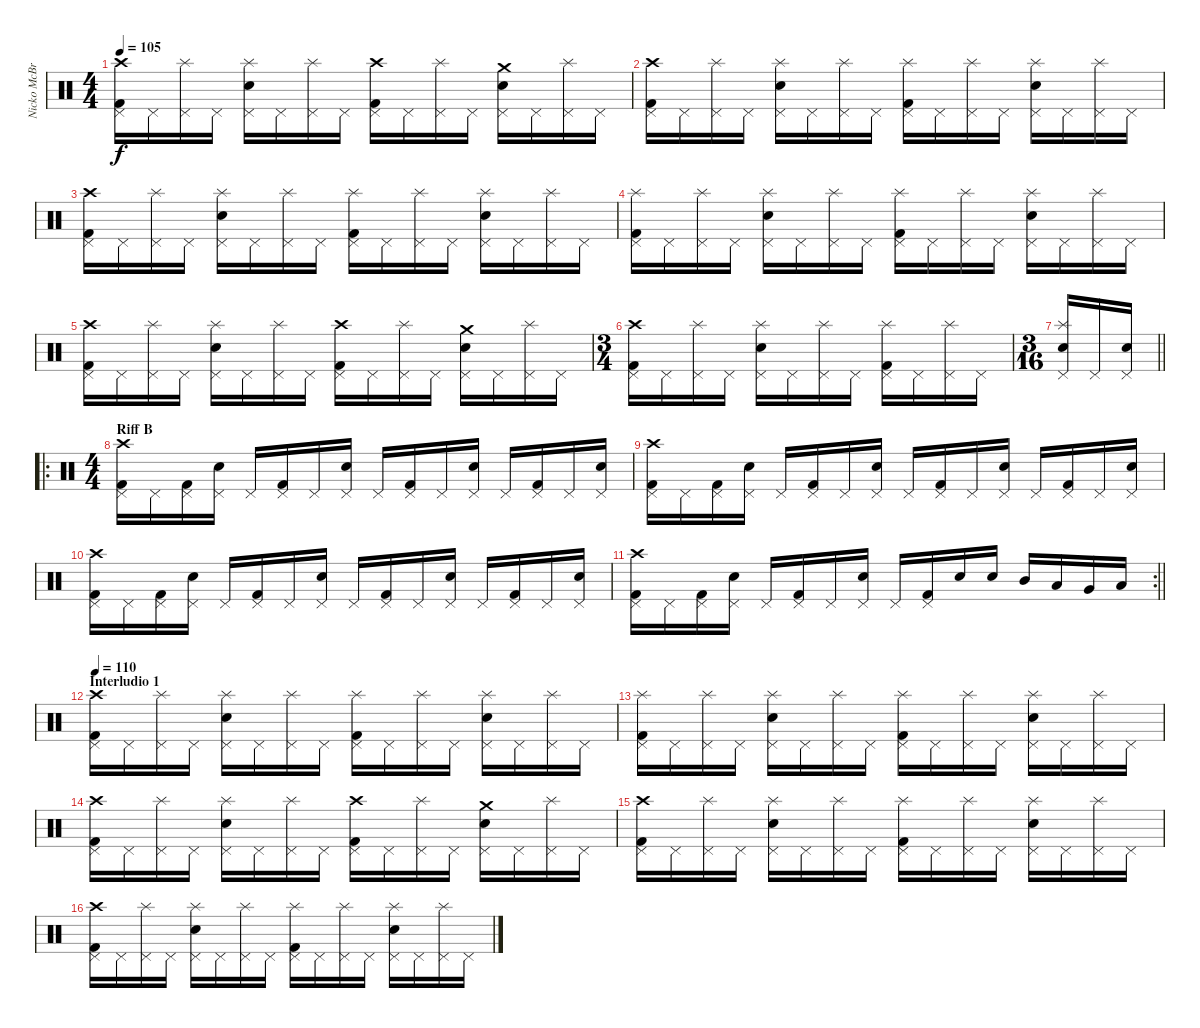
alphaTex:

\track ("Nicko McBrain" "Nicko McBr") {instrument percussion}
\staff {score}
\articulation defaults
\ts (4 4)
\tempo 105
\clef neutral
\ks c
("Kick (hit) 2" "Pedal Hi-Hat (hit)" "Crash high (hit)").16{dy f} "Pedal Hi-Hat (hit)".16 ("Pedal Hi-Hat (hit)" "Splash (hit)").16 "Pedal Hi-Hat (hit)".16 ("Snare (hit) 2" "Pedal Hi-Hat (hit)" "Splash (hit)").16 "Pedal Hi-Hat (hit)".16 ("Pedal Hi-Hat (hit)" "Splash (hit)").16 "Pedal Hi-Hat (hit)".16 ("Kick (hit) 2" "Pedal Hi-Hat (hit)" "Crash high (hit)").16 "Pedal Hi-Hat (hit)".16 ("Pedal Hi-Hat (hit)" "Splash (hit)").16 "Pedal Hi-Hat (hit)".16 ("Snare (hit) 2" "Pedal Hi-Hat (hit)" "Crash medium (hit)").16 "Pedal Hi-Hat (hit)".16 ("Pedal Hi-Hat (hit)" "Splash (hit)").16 "Pedal Hi-Hat (hit)".16 |
("Kick (hit) 2" "Pedal Hi-Hat (hit)" "Crash high (hit)").16 "Pedal Hi-Hat (hit)".16 ("Pedal Hi-Hat (hit)" "Splash (hit)").16 "Pedal Hi-Hat (hit)".16 ("Snare (hit) 2" "Pedal Hi-Hat (hit)" "Splash (hit)").16 "Pedal Hi-Hat (hit)".16 ("Pedal Hi-Hat (hit)" "Splash (hit)").16 "Pedal Hi-Hat (hit)".16 ("Kick (hit) 2" "Pedal Hi-Hat (hit)" "Splash (hit)").16 "Pedal Hi-Hat (hit)".16 ("Pedal Hi-Hat (hit)" "Splash (hit)").16 "Pedal Hi-Hat (hit)".16 ("Snare (hit) 2" "Pedal Hi-Hat (hit)" "Splash (hit)").16 "Pedal Hi-Hat (hit)".16 ("Pedal Hi-Hat (hit)" "Splash (hit)").16 "Pedal Hi-Hat (hit)".16 |
("Kick (hit) 2" "Pedal Hi-Hat (hit)" "Crash high (hit)").16 "Pedal Hi-Hat (hit)".16 ("Pedal Hi-Hat (hit)" "Splash (hit)").16 "Pedal Hi-Hat (hit)".16 ("Snare (hit) 2" "Pedal Hi-Hat (hit)" "Splash (hit)").16 "Pedal Hi-Hat (hit)".16 ("Pedal Hi-Hat (hit)" "Splash (hit)").16 "Pedal Hi-Hat (hit)".16 ("Kick (hit) 2" "Pedal Hi-Hat (hit)" "Splash (hit)").16 "Pedal Hi-Hat (hit)".16 ("Pedal Hi-Hat (hit)" "Splash (hit)").16 "Pedal Hi-Hat (hit)".16 ("Snare (hit) 2" "Pedal Hi-Hat (hit)" "Splash (hit)").16 "Pedal Hi-Hat (hit)".16 ("Pedal Hi-Hat (hit)" "Splash (hit)").16 "Pedal Hi-Hat (hit)".16 |
("Kick (hit) 2" "Pedal Hi-Hat (hit)" "Splash (hit)").16 "Pedal Hi-Hat (hit)".16 ("Pedal Hi-Hat (hit)" "Splash (hit)").16 "Pedal Hi-Hat (hit)".16 ("Snare (hit) 2" "Pedal Hi-Hat (hit)" "Splash (hit)").16 "Pedal Hi-Hat (hit)".16 ("Pedal Hi-Hat (hit)" "Splash (hit)").16 "Pedal Hi-Hat (hit)".16 ("Kick (hit) 2" "Pedal Hi-Hat (hit)" "Splash (hit)").16 "Pedal Hi-Hat (hit)".16 ("Pedal Hi-Hat (hit)" "Splash (hit)").16 "Pedal Hi-Hat (hit)".16 ("Snare (hit) 2" "Pedal Hi-Hat (hit)" "Splash (hit)").16 "Pedal Hi-Hat (hit)".16 ("Pedal Hi-Hat (hit)" "Splash (hit)").16 "Pedal Hi-Hat (hit)".16 |
("Kick (hit) 2" "Pedal Hi-Hat (hit)" "Crash high (hit)").16 "Pedal Hi-Hat (hit)".16 ("Pedal Hi-Hat (hit)" "Splash (hit)").16 "Pedal Hi-Hat (hit)".16 ("Snare (hit) 2" "Pedal Hi-Hat (hit)" "Splash (hit)").16 "Pedal Hi-Hat (hit)".16 ("Pedal Hi-Hat (hit)" "Splash (hit)").16 "Pedal Hi-Hat (hit)".16 ("Kick (hit) 2" "Pedal Hi-Hat (hit)" "Crash high (hit)").16 "Pedal Hi-Hat (hit)".16 ("Pedal Hi-Hat (hit)" "Splash (hit)").16 "Pedal Hi-Hat (hit)".16 ("Snare (hit) 2" "Pedal Hi-Hat (hit)" "Crash medium (hit)").16 "Pedal Hi-Hat (hit)".16 ("Pedal Hi-Hat (hit)" "Splash (hit)").16 "Pedal Hi-Hat (hit)".16 |
\ts (3 4)
("Kick (hit) 2" "Pedal Hi-Hat (hit)" "Crash high (hit)").16 "Pedal Hi-Hat (hit)".16 ("Pedal Hi-Hat (hit)" "Splash (hit)").16 "Pedal Hi-Hat (hit)".16 ("Snare (hit) 2" "Pedal Hi-Hat (hit)" "Splash (hit)").16 "Pedal Hi-Hat (hit)".16 ("Pedal Hi-Hat (hit)" "Splash (hit)").16 "Pedal Hi-Hat (hit)".16 ("Kick (hit) 2" "Pedal Hi-Hat (hit)" "Splash (hit)").16 "Pedal Hi-Hat (hit)".16 ("Pedal Hi-Hat (hit)" "Splash (hit)").16 "Pedal Hi-Hat (hit)".16 |
\ts (3 16)
\barLineRight lightlight
("Snare (hit) 2" "Pedal Hi-Hat (hit)" "Splash (hit)").16 "Pedal Hi-Hat (hit)".16 ("Pedal Hi-Hat (hit)" "Snare (hit) 2").16 |
\ro
\ts (4 4)
\section ("" "Riff B")
("Kick (hit) 2" "Pedal Hi-Hat (hit)" "Crash high (hit)").16 "Pedal Hi-Hat (hit)".16 ("Kick (hit) 2" "Pedal Hi-Hat (hit)").16 ("Snare (hit) 2" "Pedal Hi-Hat (hit)").16 "Pedal Hi-Hat (hit)".16 ("Kick (hit) 2" "Pedal Hi-Hat (hit)").16 "Pedal Hi-Hat (hit)".16 ("Snare (hit) 2" "Pedal Hi-Hat (hit)").16 "Pedal Hi-Hat (hit)".16 ("Kick (hit) 2" "Pedal Hi-Hat (hit)").16 "Pedal Hi-Hat (hit)".16 ("Snare (hit) 2" "Pedal Hi-Hat (hit)").16 "Pedal Hi-Hat (hit)".16 ("Kick (hit) 2" "Pedal Hi-Hat (hit)").16 "Pedal Hi-Hat (hit)".16 ("Snare (hit) 2" "Pedal Hi-Hat (hit)").16 |
("Kick (hit) 2" "Pedal Hi-Hat (hit)" "Crash high (hit)").16 "Pedal Hi-Hat (hit)".16 ("Kick (hit) 2" "Pedal Hi-Hat (hit)").16 ("Snare (hit) 2" "Pedal Hi-Hat (hit)").16 "Pedal Hi-Hat (hit)".16 ("Kick (hit) 2" "Pedal Hi-Hat (hit)").16 "Pedal Hi-Hat (hit)".16 ("Snare (hit) 2" "Pedal Hi-Hat (hit)").16 "Pedal Hi-Hat (hit)".16 ("Kick (hit) 2" "Pedal Hi-Hat (hit)").16 "Pedal Hi-Hat (hit)".16 ("Snare (hit) 2" "Pedal Hi-Hat (hit)").16 "Pedal Hi-Hat (hit)".16 ("Kick (hit) 2" "Pedal Hi-Hat (hit)").16 "Pedal Hi-Hat (hit)".16 ("Snare (hit) 2" "Pedal Hi-Hat (hit)").16 |
("Kick (hit) 2" "Pedal Hi-Hat (hit)" "Crash high (hit)").16 "Pedal Hi-Hat (hit)".16 ("Kick (hit) 2" "Pedal Hi-Hat (hit)").16 ("Snare (hit) 2" "Pedal Hi-Hat (hit)").16 "Pedal Hi-Hat (hit)".16 ("Kick (hit) 2" "Pedal Hi-Hat (hit)").16 "Pedal Hi-Hat (hit)".16 ("Snare (hit) 2" "Pedal Hi-Hat (hit)").16 "Pedal Hi-Hat (hit)".16 ("Kick (hit) 2" "Pedal Hi-Hat (hit)").16 "Pedal Hi-Hat (hit)".16 ("Snare (hit) 2" "Pedal Hi-Hat (hit)").16 "Pedal Hi-Hat (hit)".16 ("Kick (hit) 2" "Pedal Hi-Hat (hit)").16 "Pedal Hi-Hat (hit)".16 ("Snare (hit) 2" "Pedal Hi-Hat (hit)").16 |
\rc 2
\barLineRight lightlight
("Kick (hit) 2" "Pedal Hi-Hat (hit)" "Crash high (hit)").16 "Pedal Hi-Hat (hit)".16 ("Kick (hit) 2" "Pedal Hi-Hat (hit)").16 ("Snare (hit) 2" "Pedal Hi-Hat (hit)").16 "Pedal Hi-Hat (hit)".16 ("Kick (hit) 2" "Pedal Hi-Hat (hit)").16 "Pedal Hi-Hat (hit)".16 ("Snare (hit) 2" "Pedal Hi-Hat (hit)").16 "Pedal Hi-Hat (hit)".16 ("Kick (hit) 2" "Pedal Hi-Hat (hit)").16 "Snare (hit) 2".16 "Snare (hit) 2".16 "Mid Tom (hit)".16 "Low Tom (hit)".16 "Very Low Tom (hit)".16 "Low Floor Tom (hit)".16 |
\section ("" "Interludio 1")
\tempo 110
("Kick (hit) 2" "Pedal Hi-Hat (hit)" "Crash high (hit)").16 "Pedal Hi-Hat (hit)".16 ("Pedal Hi-Hat (hit)" "Splash (hit)").16 "Pedal Hi-Hat (hit)".16 ("Snare (hit) 2" "Pedal Hi-Hat (hit)" "Splash (hit)").16 "Pedal Hi-Hat (hit)".16 ("Pedal Hi-Hat (hit)" "Splash (hit)").16 "Pedal Hi-Hat (hit)".16 ("Kick (hit) 2" "Pedal Hi-Hat (hit)" "Splash (hit)").16 "Pedal Hi-Hat (hit)".16 ("Pedal Hi-Hat (hit)" "Splash (hit)").16 "Pedal Hi-Hat (hit)".16 ("Snare (hit) 2" "Pedal Hi-Hat (hit)" "Splash (hit)").16 "Pedal Hi-Hat (hit)".16 ("Pedal Hi-Hat (hit)" "Splash (hit)").16 "Pedal Hi-Hat (hit)".16 |
("Kick (hit) 2" "Pedal Hi-Hat (hit)" "Splash (hit)").16 "Pedal Hi-Hat (hit)".16 ("Pedal Hi-Hat (hit)" "Splash (hit)").16 "Pedal Hi-Hat (hit)".16 ("Snare (hit) 2" "Pedal Hi-Hat (hit)" "Splash (hit)").16 "Pedal Hi-Hat (hit)".16 ("Pedal Hi-Hat (hit)" "Splash (hit)").16 "Pedal Hi-Hat (hit)".16 ("Kick (hit) 2" "Pedal Hi-Hat (hit)" "Splash (hit)").16 "Pedal Hi-Hat (hit)".16 ("Pedal Hi-Hat (hit)" "Splash (hit)").16 "Pedal Hi-Hat (hit)".16 ("Snare (hit) 2" "Pedal Hi-Hat (hit)" "Splash (hit)").16 "Pedal Hi-Hat (hit)".16 ("Pedal Hi-Hat (hit)" "Splash (hit)").16 "Pedal Hi-Hat (hit)".16 |
("Kick (hit) 2" "Pedal Hi-Hat (hit)" "Crash high (hit)").16 "Pedal Hi-Hat (hit)".16 ("Pedal Hi-Hat (hit)" "Splash (hit)").16 "Pedal Hi-Hat (hit)".16 ("Snare (hit) 2" "Pedal Hi-Hat (hit)" "Splash (hit)").16 "Pedal Hi-Hat (hit)".16 ("Pedal Hi-Hat (hit)" "Splash (hit)").16 "Pedal Hi-Hat (hit)".16 ("Kick (hit) 2" "Pedal Hi-Hat (hit)" "Crash high (hit)").16 "Pedal Hi-Hat (hit)".16 ("Pedal Hi-Hat (hit)" "Splash (hit)").16 "Pedal Hi-Hat (hit)".16 ("Snare (hit) 2" "Pedal Hi-Hat (hit)" "Crash medium (hit)").16 "Pedal Hi-Hat (hit)".16 ("Pedal Hi-Hat (hit)" "Splash (hit)").16 "Pedal Hi-Hat (hit)".16 |
("Kick (hit) 2" "Pedal Hi-Hat (hit)" "Crash high (hit)").16 "Pedal Hi-Hat (hit)".16 ("Pedal Hi-Hat (hit)" "Splash (hit)").16 "Pedal Hi-Hat (hit)".16 ("Snare (hit) 2" "Pedal Hi-Hat (hit)" "Splash (hit)").16 "Pedal Hi-Hat (hit)".16 ("Pedal Hi-Hat (hit)" "Splash (hit)").16 "Pedal Hi-Hat (hit)".16 ("Kick (hit) 2" "Pedal Hi-Hat (hit)" "Splash (hit)").16 "Pedal Hi-Hat (hit)".16 ("Pedal Hi-Hat (hit)" "Splash (hit)").16 "Pedal Hi-Hat (hit)".16 ("Snare (hit) 2" "Pedal Hi-Hat (hit)" "Splash (hit)").16 "Pedal Hi-Hat (hit)".16 ("Pedal Hi-Hat (hit)" "Splash (hit)").16 "Pedal Hi-Hat (hit)".16 |
("Kick (hit) 2" "Pedal Hi-Hat (hit)" "Crash high (hit)").16 "Pedal Hi-Hat (hit)".16 ("Pedal Hi-Hat (hit)" "Splash (hit)").16 "Pedal Hi-Hat (hit)".16 ("Snare (hit) 2" "Pedal Hi-Hat (hit)" "Splash (hit)").16 "Pedal Hi-Hat (hit)".16 ("Pedal Hi-Hat (hit)" "Splash (hit)").16 "Pedal Hi-Hat (hit)".16 ("Kick (hit) 2" "Pedal Hi-Hat (hit)" "Splash (hit)").16 "Pedal Hi-Hat (hit)".16 ("Pedal Hi-Hat (hit)" "Splash (hit)").16 "Pedal Hi-Hat (hit)".16 ("Snare (hit) 2" "Pedal Hi-Hat (hit)" "Splash (hit)").16 "Pedal Hi-Hat (hit)".16 ("Pedal Hi-Hat (hit)" "Splash (hit)").16 "Pedal Hi-Hat (hit)".16
